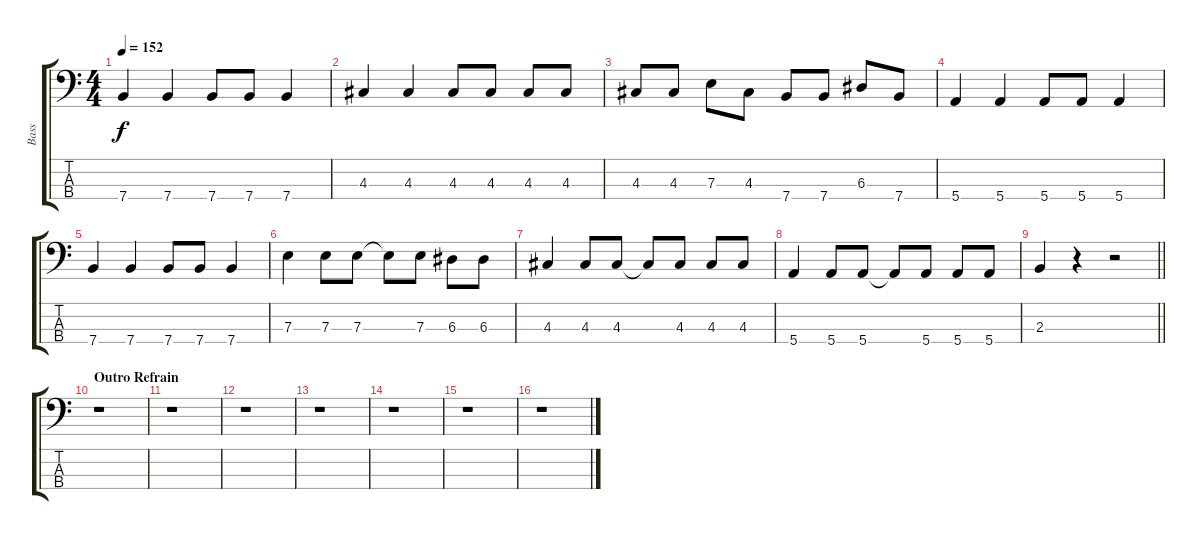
\track ("Bass" "Bass") {instrument electricbasspick}
\staff {score tabs}
\tuning (G2 D2 A1 E1) {hide}
\ts (4 4)
\tempo 152
\clef f4
\ks c
7.4.4{dy f} 7.4.4 7.4.8 7.4.8 7.4.4 |
4.3.4 4.3.4 4.3.8 4.3.8 4.3.8 4.3.8 |
4.3.8 4.3.8 7.3.8 4.3.8 7.4.8 7.4.8 6.3.8 7.4.8 |
5.4.4 5.4.4 5.4.8 5.4.8 5.4.4 |
7.4.4 7.4.4 7.4.8 7.4.8 7.4.4 |
7.3.4 7.3.8 7.3.8 7.3{t}.8 7.3.8 6.3.8 6.3.8 |
4.3.4 4.3.8 4.3.8 4.3{t}.8 4.3.8 4.3.8 4.3.8 |
5.4.4 5.4.8 5.4.8 5.4{t}.8 5.4.8 5.4.8 5.4.8 |
\barLineRight lightlight
2.3.4 r.4 r.2 |
\section ("" "Outro Refrain")
r.1 |
r.1 |
r.1 |
r.1 |
r.1 |
r.1 |
r.1
